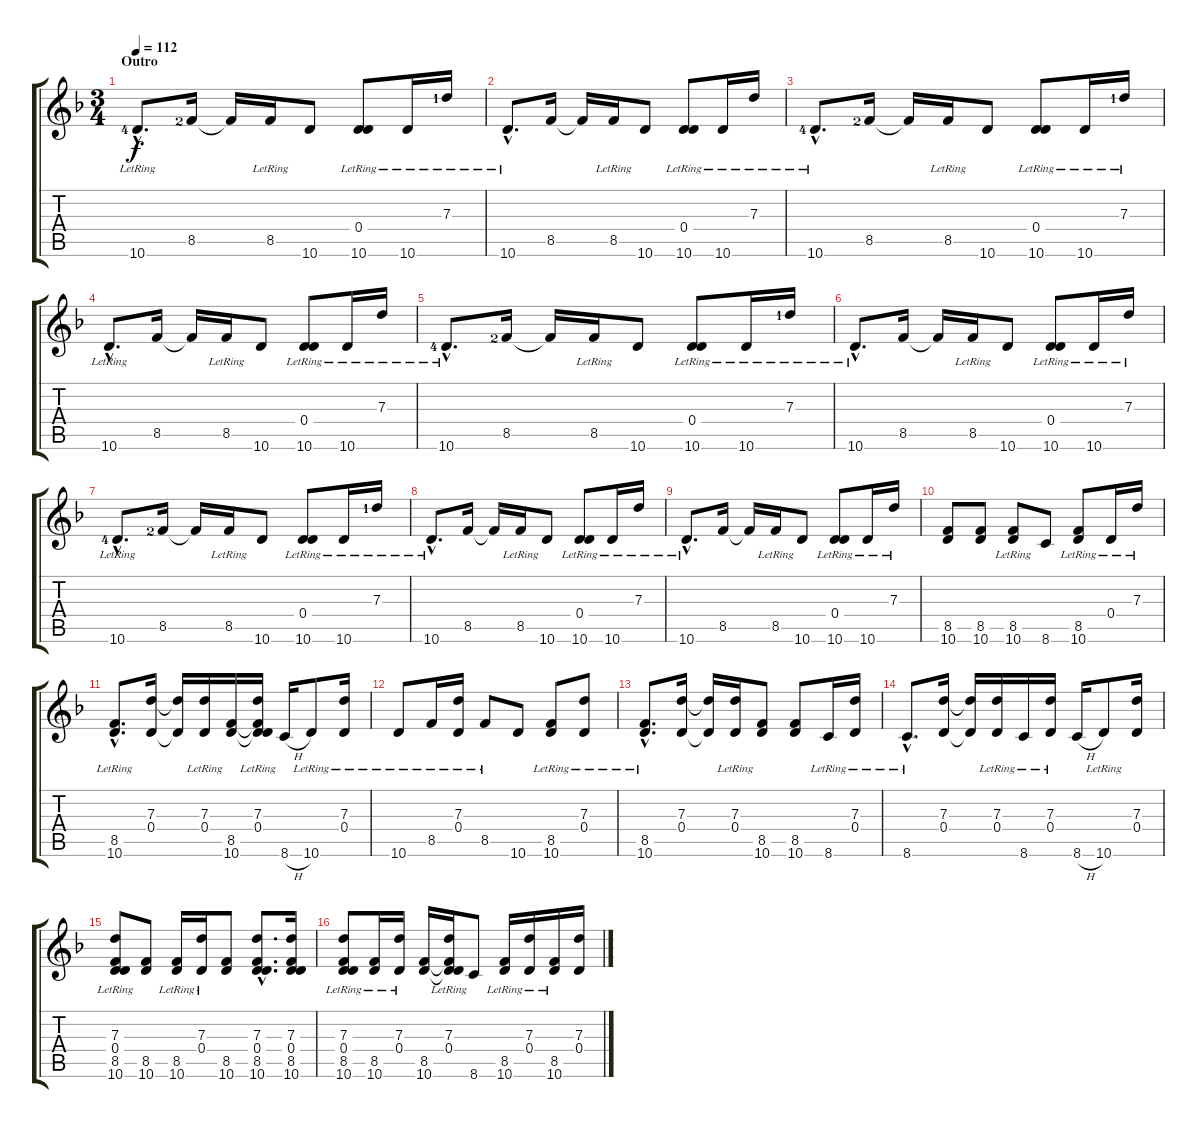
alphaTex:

\track "" {instrument electricguitarmuted}
\staff {score tabs}
\tuning (E4 B3 G3 D3 A2 E2) {hide}
\ts (3 4)
\section ("" "Outro")
\tempo 112
\clef g2
\ks dminor
10.6{hac lr lf 5}.8{d dy f instrument electricguitarmuted} 8.5{lf 3}.16 8.5{t}.16 8.5{lr}.16 10.6.8 (0.4{lr} 10.6).8 10.6{lr}.16 7.3{lr lf 2}.16 |
10.6{hac lr}.8{d} 8.5.16 8.5{t}.16 8.5{lr}.16 10.6.8 (0.4{lr} 10.6).8 10.6{lr}.16 7.3{lr}.16 |
10.6{hac lr lf 5}.8{d} 8.5{lf 3}.16 8.5{t}.16 8.5{lr}.16 10.6.8 (0.4{lr} 10.6).8 10.6{lr}.16 7.3{lr lf 2}.16 |
10.6{hac lr}.8{d} 8.5.16 8.5{t}.16 8.5{lr}.16 10.6.8 (0.4{lr} 10.6).8 10.6{lr}.16 7.3{lr}.16 |
10.6{hac lr lf 5}.8{d} 8.5{lf 3}.16 8.5{t}.16 8.5{lr}.16 10.6.8 (0.4{lr} 10.6).8 10.6{lr}.16 7.3{lr lf 2}.16 |
10.6{hac lr}.8{d} 8.5.16 8.5{t}.16 8.5{lr}.16 10.6.8 (0.4{lr} 10.6).8 10.6{lr}.16 7.3{lr}.16 |
10.6{hac lr lf 5}.8{d} 8.5{lf 3}.16 8.5{t}.16 8.5{lr}.16 10.6.8 (0.4{lr} 10.6).8 10.6{lr}.16 7.3{lr lf 2}.16 |
10.6{hac lr}.8{d} 8.5.16 8.5{t}.16 8.5{lr}.16 10.6.8 (0.4{lr} 10.6).8 10.6{lr}.16 7.3{lr}.16 |
10.6{hac lr}.8{d} 8.5.16 8.5{t}.16 8.5{lr}.16 10.6.8 (0.4{lr} 10.6).8 10.6{lr}.16 7.3{lr}.16 |
(8.5 10.6).8{instrument acousticguitarsteel} (8.5 10.6).8 (8.5{lr} 10.6).8 8.6.8 (8.5{lr} 10.6{lr}).8 0.4{lr}.16 7.3{lr}.16 |
(8.5{hac lr} 10.6{hac lr}).8{d instrument acousticguitarsteel} (7.3 0.4).16 (7.3{t} 0.4{t}).16 (7.3{lr} 0.4{lr}).16 (8.5 10.6).16 (7.3{lr} 0.4{lr} 8.5{t} 10.6{t}).16 8.6{h}.16 10.6{lr}.8 (7.3{lr} 0.4{lr}).16 |
10.6{lr}.8{instrument acousticguitarsteel} 8.5{lr}.16 (7.3{lr} 0.4{lr}).16 8.5{lr}.8 10.6.8 (8.5{lr} 10.6{lr}).8 (7.3{lr} 0.4{lr}).8 |
(8.5{hac lr} 10.6{hac lr}).8{d instrument acousticguitarsteel} (7.3 0.4).16 (7.3{t} 0.4{t}).16 (7.3{lr} 0.4{lr}).16 (8.5 10.6).8 (8.5 10.6).8 8.6{lr}.16 (7.3{lr} 0.4{lr}).16 |
8.6{hac lr}.8{d instrument acousticguitarsteel} (7.3 0.4).16 (7.3{t} 0.4{t}).16 (7.3{lr} 0.4{lr}).16 8.6{lr}.16 (7.3{lr} 0.4{lr}).16 8.6{h}.16 10.6{lr}.8 (7.3 0.4).16 |
(7.3{lr} 0.4{lr} 8.5 10.6).8{instrument acousticguitarsteel} (8.5 10.6).8 (8.5{lr} 10.6{lr}).16 (7.3{lr} 0.4{lr}).16 (8.5 10.6).8 (7.3{hac} 0.4{hac} 8.5{hac} 10.6{hac}).8{d} (7.3 0.4 8.5 10.6).16 |
(7.3{lr} 0.4{lr} 8.5 10.6).8{instrument acousticguitarsteel} (8.5{lr} 10.6{lr}).16 (7.3{lr} 0.4{lr}).16 (8.5 10.6).16 (7.3{lr} 0.4{lr} 8.5{t} 10.6{t}).16 8.6.8 (8.5{lr} 10.6{lr}).16 (7.3{lr} 0.4{lr}).16 (8.5{lr} 10.6{lr}).16 (7.3 0.4).16
